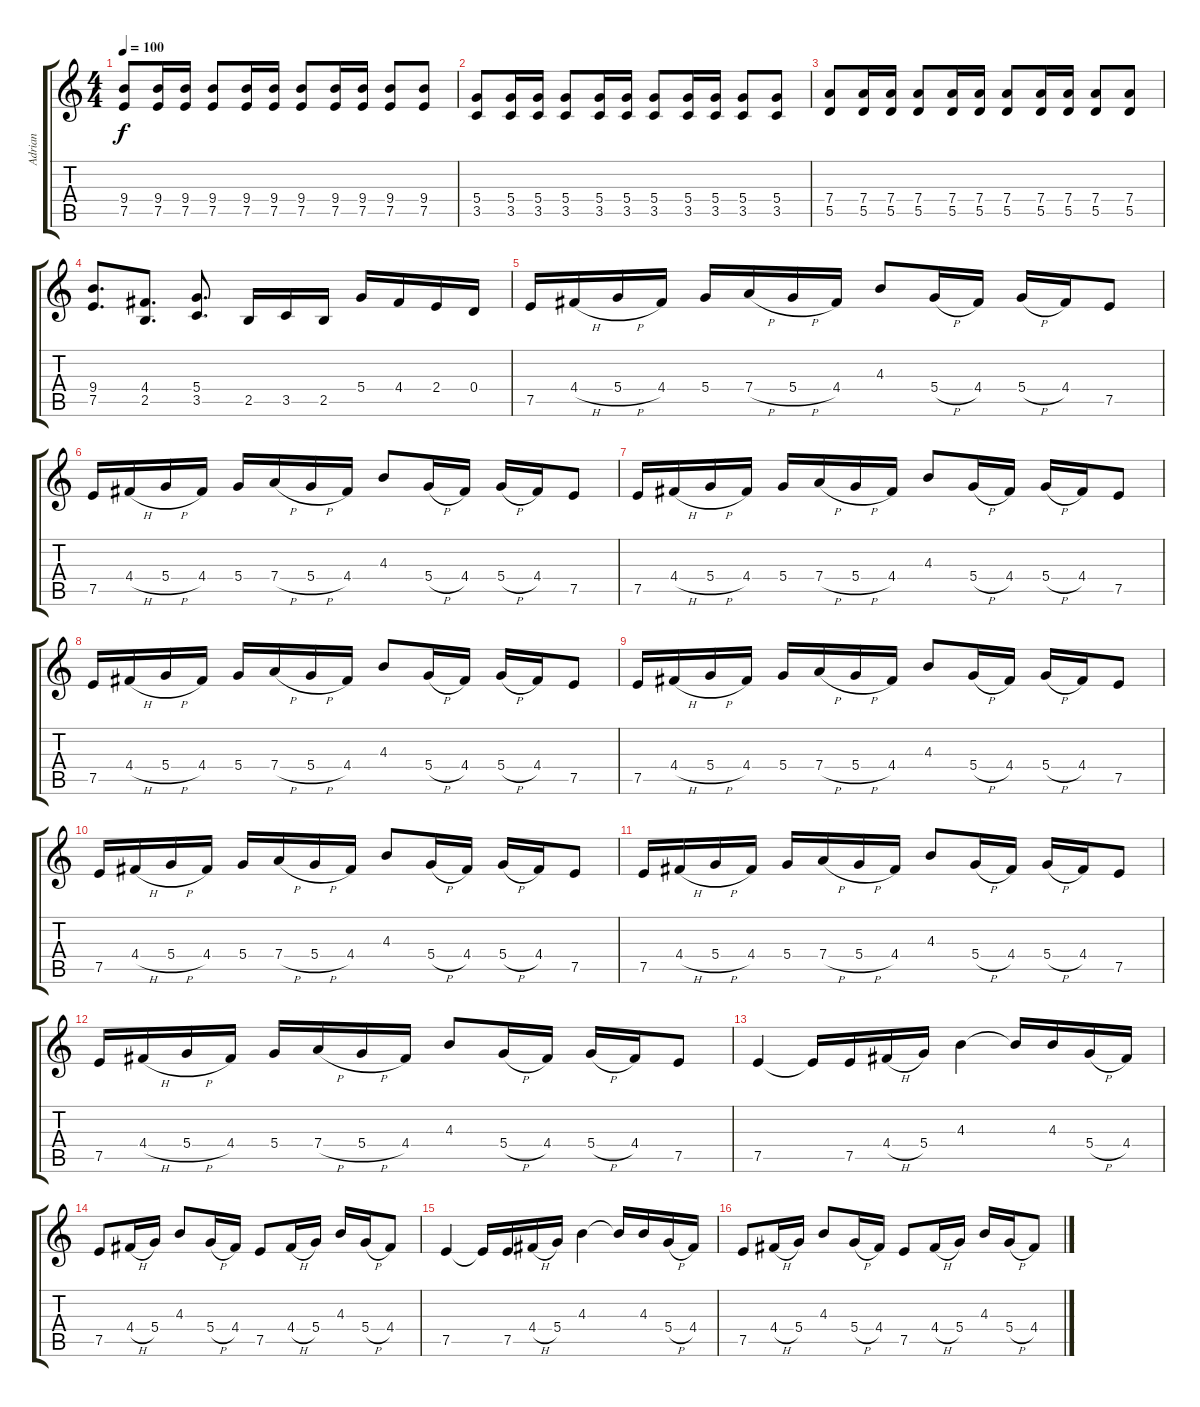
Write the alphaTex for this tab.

\track ("Adrian" "Adrian") {instrument distortionguitar}
\staff {score tabs}
\tuning (E4 B3 G3 D3 A2 E2) {hide}
\ts (4 4)
\tempo 100
\clef g2
\ks c
(9.4 7.5).8{dy f} (9.4 7.5).16 (9.4 7.5).16 (9.4 7.5).8 (9.4 7.5).16 (9.4 7.5).16 (9.4 7.5).8 (9.4 7.5).16 (9.4 7.5).16 (9.4 7.5).8 (9.4 7.5).8 |
(5.4 3.5).8 (5.4 3.5).16 (5.4 3.5).16 (5.4 3.5).8 (5.4 3.5).16 (5.4 3.5).16 (5.4 3.5).8 (5.4 3.5).16 (5.4 3.5).16 (5.4 3.5).8 (5.4 3.5).8 |
(7.4 5.5).8 (7.4 5.5).16 (7.4 5.5).16 (7.4 5.5).8 (7.4 5.5).16 (7.4 5.5).16 (7.4 5.5).8 (7.4 5.5).16 (7.4 5.5).16 (7.4 5.5).8 (7.4 5.5).8 |
(9.4 7.5).8{d} (4.4 2.5).8{d} (5.4 3.5).8{d} 2.5.16 3.5.16 2.5.16 5.4.16 4.4.16 2.4.16 0.4.16 |
7.5.16 4.4{h}.16 5.4{h}.16 4.4.16 5.4.16 7.4{h}.16 5.4{h}.16 4.4.16 4.3.8 5.4{h}.16 4.4.16 5.4{h}.16 4.4.16 7.5.8 |
7.5.16 4.4{h}.16 5.4{h}.16 4.4.16 5.4.16 7.4{h}.16 5.4{h}.16 4.4.16 4.3.8 5.4{h}.16 4.4.16 5.4{h}.16 4.4.16 7.5.8 |
7.5.16 4.4{h}.16 5.4{h}.16 4.4.16 5.4.16 7.4{h}.16 5.4{h}.16 4.4.16 4.3.8 5.4{h}.16 4.4.16 5.4{h}.16 4.4.16 7.5.8 |
7.5.16 4.4{h}.16 5.4{h}.16 4.4.16 5.4.16 7.4{h}.16 5.4{h}.16 4.4.16 4.3.8 5.4{h}.16 4.4.16 5.4{h}.16 4.4.16 7.5.8 |
7.5.16 4.4{h}.16 5.4{h}.16 4.4.16 5.4.16 7.4{h}.16 5.4{h}.16 4.4.16 4.3.8 5.4{h}.16 4.4.16 5.4{h}.16 4.4.16 7.5.8 |
7.5.16 4.4{h}.16 5.4{h}.16 4.4.16 5.4.16 7.4{h}.16 5.4{h}.16 4.4.16 4.3.8 5.4{h}.16 4.4.16 5.4{h}.16 4.4.16 7.5.8 |
7.5.16 4.4{h}.16 5.4{h}.16 4.4.16 5.4.16 7.4{h}.16 5.4{h}.16 4.4.16 4.3.8 5.4{h}.16 4.4.16 5.4{h}.16 4.4.16 7.5.8 |
7.5.16 4.4{h}.16 5.4{h}.16 4.4.16 5.4.16 7.4{h}.16 5.4{h}.16 4.4.16 4.3.8 5.4{h}.16 4.4.16 5.4{h}.16 4.4.16 7.5.8 |
7.5.4 7.5{t}.16 7.5.16 4.4{h}.16 5.4.16 4.3.4 4.3{t}.16 4.3.16 5.4{h}.16 4.4.16 |
7.5.8 4.4{h}.16 5.4.16 4.3.8 5.4{h}.16 4.4.16 7.5.8 4.4{h}.16 5.4.16 4.3.16 5.4{h}.16 4.4.8 |
7.5.4 7.5{t}.16 7.5.16 4.4{h}.16 5.4.16 4.3.4 4.3{t}.16 4.3.16 5.4{h}.16 4.4.16 |
7.5.8 4.4{h}.16 5.4.16 4.3.8 5.4{h}.16 4.4.16 7.5.8 4.4{h}.16 5.4.16 4.3.16 5.4{h}.16 4.4.8
